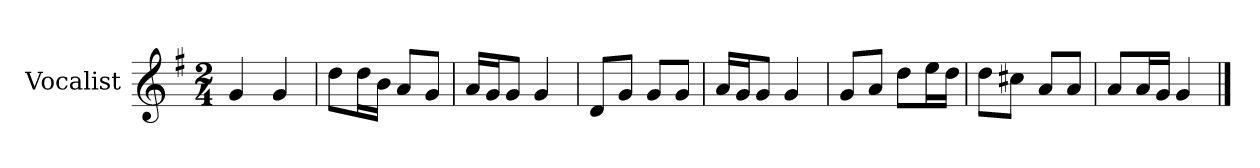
**kern
*part1
*staff1
*I"Vocalist
*k[f#]
*G:
*M2/4
=
4g
4g
=1
8ddL
16ddL
16bJJ
8aL
8gJ
=2
16aLL
16gJ
8gJ
4g
=3
8dL
8gJ
8gL
8gJ
=4
16aLL
16gJ
8gJ
4g
=5
8gL
8aJ
8ddL
16eeL
16ddJJ
=6
8ddL
8cc#XJ
8aL
8aJ
=7
8aL
16aL
16gJJ
4g
==
*-
